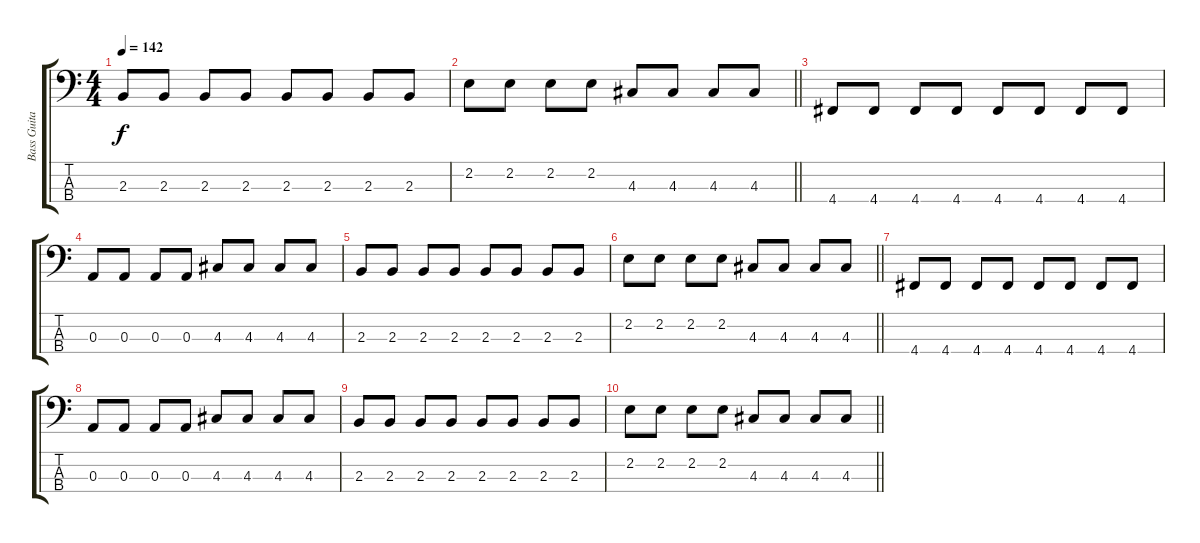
\track ("Bass Guitar" "Bass Guita") {instrument electricbasspick}
\staff {score tabs}
\tuning (G2 D2 A1 D1) {hide}
\ts (4 4)
\tempo 142
\clef f4
\ks c
2.3.8{dy f} 2.3.8 2.3.8 2.3.8 2.3.8 2.3.8 2.3.8 2.3.8 |
\barLineRight lightlight
2.2.8 2.2.8 2.2.8 2.2.8 4.3.8 4.3.8 4.3.8 4.3.8 |
4.4.8 4.4.8 4.4.8 4.4.8 4.4.8 4.4.8 4.4.8 4.4.8 |
0.3.8 0.3.8 0.3.8 0.3.8 4.3.8 4.3.8 4.3.8 4.3.8 |
2.3.8 2.3.8 2.3.8 2.3.8 2.3.8 2.3.8 2.3.8 2.3.8 |
\barLineRight lightlight
2.2.8 2.2.8 2.2.8 2.2.8 4.3.8 4.3.8 4.3.8 4.3.8 |
4.4.8 4.4.8 4.4.8 4.4.8 4.4.8 4.4.8 4.4.8 4.4.8 |
0.3.8 0.3.8 0.3.8 0.3.8 4.3.8 4.3.8 4.3.8 4.3.8 |
2.3.8 2.3.8 2.3.8 2.3.8 2.3.8 2.3.8 2.3.8 2.3.8 |
\barLineRight lightlight
2.2.8 2.2.8 2.2.8 2.2.8 4.3.8 4.3.8 4.3.8 4.3.8
